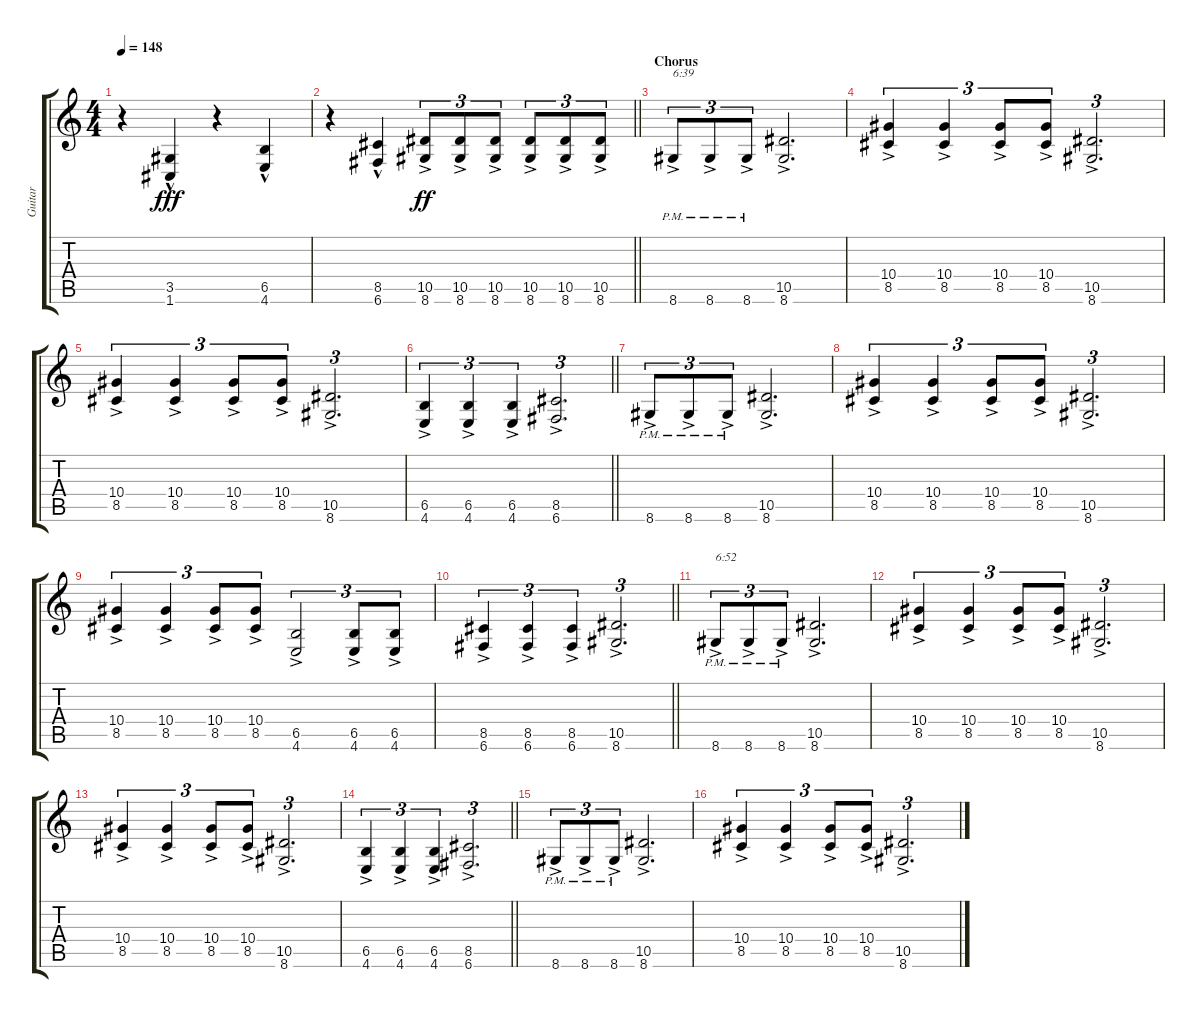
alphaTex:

\track ("Guitar" "Guitar") {instrument distortionguitar}
\staff {score tabs}
\tuning (C4 G3 Eb3 Bb2 F2 C2) {hide}
\ts (4 4)
\tempo 148
\clef g2
\ks c
r.4{dy fff} (3.5{hac} 1.6{hac}).4 r.4 (6.5{hac} 4.6{hac}).4 |
\barLineRight lightlight
r.4 (8.5{hac} 6.6{hac}).4 (10.5{ac} 8.6{ac}).8{tu (3 2) dy ff} (10.5{ac} 8.6{ac}).8{tu (3 2)} (10.5{ac} 8.6{ac}).8{tu (3 2)} (10.5{ac} 8.6{ac}).8{tu (3 2)} (10.5{ac} 8.6{ac}).8{tu (3 2)} (10.5{ac} 8.6{ac}).8{tu (3 2)} |
\section ("" "Chorus")
8.6{ac pm}.8{tu (3 2) txt "6:39"} 8.6{ac pm}.8{tu (3 2)} 8.6{ac pm}.8{tu (3 2)} (10.5{ac} 8.6{ac}).2{d} |
(10.4{ac} 8.5{ac}).4{tu (3 2)} (10.4{ac} 8.5{ac}).4{tu (3 2)} (10.4{ac} 8.5{ac}).8{tu (3 2)} (10.4{ac} 8.5{ac}).8{tu (3 2)} (10.5{ac} 8.6{ac}).2{d tu (3 2)} |
(10.4{ac} 8.5{ac}).4{tu (3 2)} (10.4{ac} 8.5{ac}).4{tu (3 2)} (10.4{ac} 8.5{ac}).8{tu (3 2)} (10.4{ac} 8.5{ac}).8{tu (3 2)} (10.5{ac} 8.6{ac}).2{d tu (3 2)} |
\barLineRight lightlight
(6.5{ac} 4.6{ac}).4{tu (3 2)} (6.5{ac} 4.6{ac}).4{tu (3 2)} (6.5{ac} 4.6{ac}).4{tu (3 2)} (8.5{ac} 6.6{ac}).2{d tu (3 2)} |
\section ("" "")
8.6{ac pm}.8{tu (3 2)} 8.6{ac pm}.8{tu (3 2)} 8.6{ac pm}.8{tu (3 2)} (10.5{ac} 8.6{ac}).2{d} |
(10.4{ac} 8.5{ac}).4{tu (3 2)} (10.4{ac} 8.5{ac}).4{tu (3 2)} (10.4{ac} 8.5{ac}).8{tu (3 2)} (10.4{ac} 8.5{ac}).8{tu (3 2)} (10.5{ac} 8.6{ac}).2{d tu (3 2)} |
(10.4{ac} 8.5{ac}).4{tu (3 2)} (10.4{ac} 8.5{ac}).4{tu (3 2)} (10.4{ac} 8.5{ac}).8{tu (3 2)} (10.4{ac} 8.5{ac}).8{tu (3 2)} (6.5 4.6{ac}).2{tu (3 2)} (6.5{ac} 4.6{ac}).8{tu (3 2)} (6.5{ac} 4.6{ac}).8{tu (3 2)} |
\barLineRight lightlight
(8.5{ac} 6.6{ac}).4{tu (3 2)} (8.5{ac} 6.6{ac}).4{tu (3 2)} (8.5{ac} 6.6{ac}).4{tu (3 2)} (10.5{ac} 8.6{ac}).2{d tu (3 2)} |
\section ("" "")
8.6{ac pm}.8{tu (3 2) txt "6:52"} 8.6{ac pm}.8{tu (3 2)} 8.6{ac pm}.8{tu (3 2)} (10.5{ac} 8.6{ac}).2{d} |
(10.4{ac} 8.5{ac}).4{tu (3 2)} (10.4{ac} 8.5{ac}).4{tu (3 2)} (10.4{ac} 8.5{ac}).8{tu (3 2)} (10.4{ac} 8.5{ac}).8{tu (3 2)} (10.5{ac} 8.6{ac}).2{d tu (3 2)} |
(10.4{ac} 8.5{ac}).4{tu (3 2)} (10.4{ac} 8.5{ac}).4{tu (3 2)} (10.4{ac} 8.5{ac}).8{tu (3 2)} (10.4{ac} 8.5{ac}).8{tu (3 2)} (10.5{ac} 8.6{ac}).2{d tu (3 2)} |
\barLineRight lightlight
(6.5{ac} 4.6{ac}).4{tu (3 2)} (6.5{ac} 4.6{ac}).4{tu (3 2)} (6.5{ac} 4.6{ac}).4{tu (3 2)} (8.5{ac} 6.6{ac}).2{d tu (3 2)} |
\section ("" "")
8.6{ac pm}.8{tu (3 2)} 8.6{ac pm}.8{tu (3 2)} 8.6{ac pm}.8{tu (3 2)} (10.5{ac} 8.6{ac}).2{d} |
(10.4{ac} 8.5{ac}).4{tu (3 2)} (10.4{ac} 8.5{ac}).4{tu (3 2)} (10.4{ac} 8.5{ac}).8{tu (3 2)} (10.4{ac} 8.5{ac}).8{tu (3 2)} (10.5{ac} 8.6{ac}).2{d tu (3 2)}
